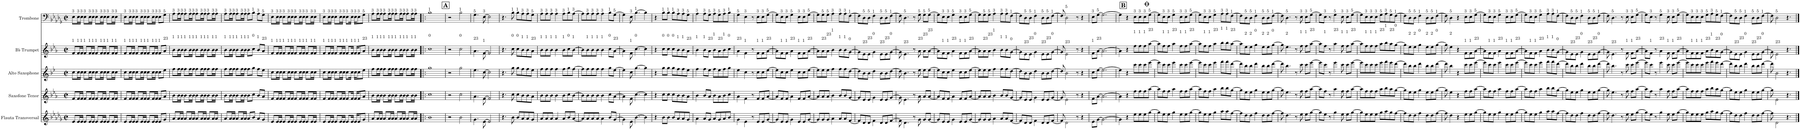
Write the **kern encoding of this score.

**kern	**kern	**kern	**kern	**kern	**kern
*part6	*part5	*part4	*part3	*part2	*part1
*staff6	*staff5	*staff4	*staff3	*staff2	*staff1
*I"Flauta Transversal	*I"Saxofone Tenor	*I"Tuba	*I"Alto Saxophone	*I"Bb Trumpet	*I"Trombone
*I'Fl.	*I'Sax. Tn.	*I'Tba.	*I'A. Sax.	*I'Bb Tpt.	*I'Tbn.
*	*	*stria5	*	*	*
*clefG2	*clefG2	*clefG2	*clefG2	*clefG2	*clefF4
*	*Trd8c14	*Trd15c25	*Trd5c9	*Trd1c2	*
*k[b-e-a-d-g-]	*k[b-e-a-]	*k[b-e-a-]	*k[b-e-]	*k[b-e-a-]	*k[b-e-a-d-g-]
*M2/2	*M2/2	*M2/2	*M2/2	*M2/2	*M2/2
*met(c|)	*met(c|)	*met(c|)	*met(c|)	*met(c|)	*met(c|)
=1	=1	=1	=1	=1	=1
!	!	!	!	!	!LO:TX:a:t=3
!	!	!	!	!LO:TX:a:t=1	!
8e-/L	8f/L	1r	8cc\L	8f/L	8E-\L
!	!	!	!	!	!LO:TX:a:t=3
!	!	!	!	!LO:TX:a:t=1	!
16e-/L	16f/L	.	16cc\L	16f/L	16E-\L
!	!	!	!	!	!LO:TX:a:t=3
!	!	!	!	!LO:TX:a:t=1	!
16e-/JJ	16f/JJ	.	16cc\JJ	16f/JJ	16E-\JJ
!	!	!	!	!	!LO:TX:a:t=3
!	!	!	!	!LO:TX:a:t=1	!
8e-/L	8f/L	.	8cc\L	8f/L	8E-\L
!	!	!	!	!	!LO:TX:a:t=3
!	!	!	!	!LO:TX:a:t=1	!
16e-/L	16f/L	.	16cc\L	16f/L	16E-\L
!	!	!	!	!	!LO:TX:a:t=3
!	!	!	!	!LO:TX:a:t=1	!
16e-/JJ	16f/JJ	.	16cc\JJ	16f/JJ	16E-\JJ
!	!	!	!	!	!LO:TX:a:t=3
!	!	!	!	!LO:TX:a:t=1	!
8e-/L	8f/L	.	8cc\L	8f/L	8E-\L
!	!	!	!	!	!LO:TX:a:t=3
!	!	!	!	!LO:TX:a:t=1	!
16e-/L	16f/L	.	16cc\L	16f/L	16E-\L
!	!	!	!	!	!LO:TX:a:t=3
!	!	!	!	!LO:TX:a:t=1	!
16e-/JJ	16f/JJ	.	16cc\JJ	16f/JJ	16E-\JJ
!	!	!	!	!	!LO:TX:a:t=3
!	!	!	!	!LO:TX:a:t=1	!
8e-/L	8f/L	.	8cc\L	8f/L	8E-\L
!	!	!	!	!	!LO:TX:a:t=3
!	!	!	!	!LO:TX:a:t=1	!
16e-/L	16f/L	.	16cc\L	16f/L	16E-\L
!	!	!	!	!	!LO:TX:a:t=3
!	!	!	!	!LO:TX:a:t=1	!
16e-/JJ	16f/JJ	.	16cc\JJ	16f/JJ	16E-\JJ
=2	=2	=2	=2	=2	=2
!	!	!	!	!	!LO:TX:a:t=3
!	!	!	!	!LO:TX:a:t=1	!
8e-/L	8f/L	1r	8cc\L	8f/L	8E-\L
!	!	!	!	!	!LO:TX:a:t=3
!	!	!	!	!LO:TX:a:t=1	!
16e-/L	16f/L	.	16cc\L	16f/L	16E-\L
!	!	!	!	!	!LO:TX:a:t=3
!	!	!	!	!LO:TX:a:t=1	!
16e-/JJ	16f/JJ	.	16cc\JJ	16f/JJ	16E-\JJ
!	!	!	!	!	!LO:TX:a:t=3
!	!	!	!	!LO:TX:a:t=1	!
8e-/L	8f/L	.	8cc\L	8f/L	8E-\L
!	!	!	!	!	!LO:TX:a:t=3
!	!	!	!	!LO:TX:a:t=1	!
16e-/L	16f/L	.	16cc\L	16f/L	16E-\L
!	!	!	!	!	!LO:TX:a:t=3
!	!	!	!	!LO:TX:a:t=1	!
16e-/JJ	16f/JJ	.	16cc\JJ	16f/JJ	16E-\JJ
!	!	!	!	!	!LO:TX:a:t=3
!	!	!	!	!LO:TX:a:t=1	!
8e-/L	8f/L	.	8cc\L	8f/L	8E-\L
!	!	!	!	!	!LO:TX:a:t=3
!	!	!	!	!LO:TX:a:t=1	!
16e-/L	16f/L	.	16cc\L	16f/L	16E-\L
!	!	!	!	!	!LO:TX:a:t=3
!	!	!	!	!LO:TX:a:t=1	!
16e-/JJ	16f/JJ	.	16cc\JJ	16f/JJ	16E-\JJ
!	!	!	!	!	!LO:TX:a:t=3
!	!	!	!	!LO:TX:a:t=1	!
8e-/L	8f/L	.	8cc\L	8f/L	8E-\L
!	!	!	!	!	!LO:TX:a:t=5
!	!	!	!	!LO:TX:a:t=23	!
8g-/J	8a-/J	.	8ee-\J	8a-/J	8G-\J
=3	=3	=3	=3	=3	=3
!	!	!	!	!	!LO:TX:a:t=3
!	!	!	!	!LO:TX:a:t=1	!
8a-/L	8b-\L	1r	8ff\L	8b-\L	8A-\L
!	!	!	!	!	!LO:TX:a:t=3
!	!	!	!	!LO:TX:a:t=1	!
16a-/L	16b-\L	.	16ff\L	16b-\L	16A-\L
!	!	!	!	!	!LO:TX:a:t=3
!	!	!	!	!LO:TX:a:t=1	!
16a-/JJ	16b-\JJ	.	16ff\JJ	16b-\JJ	16A-\JJ
!	!	!	!	!	!LO:TX:a:t=3
!	!	!	!	!LO:TX:a:t=1	!
8a-/L	8b-\L	.	8ff\L	8b-\L	8A-\L
!	!	!	!	!	!LO:TX:a:t=3
!	!	!	!	!LO:TX:a:t=1	!
16a-/L	16b-\L	.	16ff\L	16b-\L	16A-\L
!	!	!	!	!	!LO:TX:a:t=3
!	!	!	!	!LO:TX:a:t=1	!
16a-/JJ	16b-\JJ	.	16ff\JJ	16b-\JJ	16A-\JJ
!	!	!	!	!	!LO:TX:a:t=3
!	!	!	!	!LO:TX:a:t=1	!
8a-/L	8b-\L	.	8ff\L	8b-\L	8A-\L
!	!	!	!	!	!LO:TX:a:t=3
!	!	!	!	!LO:TX:a:t=1	!
16a-/L	16b-\L	.	16ff\L	16b-\L	16A-\L
!	!	!	!	!	!LO:TX:a:t=3
!	!	!	!	!LO:TX:a:t=1	!
16a-/JJ	16b-\JJ	.	16ff\JJ	16b-\JJ	16A-\JJ
!	!	!	!	!	!LO:TX:a:t=3
!	!	!	!	!LO:TX:a:t=1	!
8a-/L	8b-\L	.	8ff\L	8b-\L	8A-\L
!	!	!	!	!	!LO:TX:a:t=3
!	!	!	!	!LO:TX:a:t=1	!
16a-/L	16b-\L	.	16ff\L	16b-\L	16A-\L
!	!	!	!	!	!LO:TX:a:t=3
!	!	!	!	!LO:TX:a:t=1	!
16a-/JJ	16b-\JJ	.	16ff\JJ	16b-\JJ	16A-\JJ
=4	=4	=4	=4	=4	=4
!	!	!	!	!	!LO:TX:a:t=3
!	!	!	!	!LO:TX:a:t=1	!
8a-/L	8b-\L	1r	8ff\L	8b-\L	8A-\L
!	!	!	!	!	!LO:TX:a:t=3
!	!	!	!	!LO:TX:a:t=1	!
16a-/L	16b-\L	.	16ff\L	16b-\L	16A-\L
!	!	!	!	!	!LO:TX:a:t=3
!	!	!	!	!LO:TX:a:t=1	!
16a-/JJ	16b-\JJ	.	16ff\JJ	16b-\JJ	16A-\JJ
!	!	!	!	!	!LO:TX:a:t=3
!	!	!	!	!LO:TX:a:t=1	!
8a-/L	8b-\L	.	8ff\L	8b-\L	8A-\L
!	!	!	!	!	!LO:TX:a:t=3
!	!	!	!	!LO:TX:a:t=1	!
16a-/L	16b-\L	.	16ff\L	16b-\L	16A-\L
!	!	!	!	!	!LO:TX:a:t=3
!	!	!	!	!LO:TX:a:t=1	!
16a-/JJ	16b-\JJ	.	16ff\JJ	16b-\JJ	16A-\JJ
!	!	!	!	!	!LO:TX:a:t=3
!	!	!	!	!LO:TX:a:t=1	!
8a-/L	8b-\L	.	8ff\L	8b-\L	8A-\L
!	!	!	!	!	!LO:TX:a:t=1
!	!	!	!	!LO:TX:a:t=0	!
8b-/J	8cc\J	.	8gg\J	8cc\J	8B-\J
!	!	!	!	!	!LO:TX:a:t=3
!	!	!	!	!LO:TX:a:t=1	!
8a-/L	8b-/L	.	8ff\L	8b-/L	8A-\L
!	!	!	!	!	!LO:TX:a:t=5
!	!	!	!	!LO:TX:a:t=23	!
8g-/J	8a-/J	.	8ee-\J	8a-/J	8G-\J
=5	=5	=5	=5	=5	=5
!	!	!	!	!	!LO:TX:a:t=3
!	!	!	!	!LO:TX:a:t=1	!
8e-/L	8f/L	1r	8cc\L	8f/L	8E-\L
!	!	!	!	!	!LO:TX:a:t=3
!	!	!	!	!LO:TX:a:t=1	!
16e-/L	16f/L	.	16cc\L	16f/L	16E-\L
!	!	!	!	!	!LO:TX:a:t=3
!	!	!	!	!LO:TX:a:t=1	!
16e-/JJ	16f/JJ	.	16cc\JJ	16f/JJ	16E-\JJ
!	!	!	!	!	!LO:TX:a:t=3
!	!	!	!	!LO:TX:a:t=1	!
8e-/L	8f/L	.	8cc\L	8f/L	8E-\L
!	!	!	!	!	!LO:TX:a:t=3
!	!	!	!	!LO:TX:a:t=1	!
16e-/L	16f/L	.	16cc\L	16f/L	16E-\L
!	!	!	!	!	!LO:TX:a:t=3
!	!	!	!	!LO:TX:a:t=1	!
16e-/JJ	16f/JJ	.	16cc\JJ	16f/JJ	16E-\JJ
!	!	!	!	!	!LO:TX:a:t=3
!	!	!	!	!LO:TX:a:t=1	!
8e-/L	8f/L	.	8cc\L	8f/L	8E-\L
!	!	!	!	!	!LO:TX:a:t=3
!	!	!	!	!LO:TX:a:t=1	!
16e-/L	16f/L	.	16cc\L	16f/L	16E-\L
!	!	!	!	!	!LO:TX:a:t=3
!	!	!	!	!LO:TX:a:t=1	!
16e-/JJ	16f/JJ	.	16cc\JJ	16f/JJ	16E-\JJ
!	!	!	!	!	!LO:TX:a:t=3
!	!	!	!	!LO:TX:a:t=1	!
8e-/L	8f/L	.	8cc\L	8f/L	8E-\L
!	!	!	!	!	!LO:TX:a:t=3
!	!	!	!	!LO:TX:a:t=1	!
16e-/L	16f/L	.	16cc\L	16f/L	16E-\L
!	!	!	!	!	!LO:TX:a:t=3
!	!	!	!	!LO:TX:a:t=1	!
16e-/JJ	16f/JJ	.	16cc\JJ	16f/JJ	16E-\JJ
=6	=6	=6	=6	=6	=6
!	!	!	!	!	!LO:TX:a:t=3
!	!	!	!	!LO:TX:a:t=1	!
8e-/L	8f/L	1r	8cc\L	8f/L	8E-\L
!	!	!	!	!	!LO:TX:a:t=3
!	!	!	!	!LO:TX:a:t=1	!
16e-/L	16f/L	.	16cc\L	16f/L	16E-\L
!	!	!	!	!	!LO:TX:a:t=3
!	!	!	!	!LO:TX:a:t=1	!
16e-/JJ	16f/JJ	.	16cc\JJ	16f/JJ	16E-\JJ
!	!	!	!	!	!LO:TX:a:t=3
!	!	!	!	!LO:TX:a:t=1	!
8e-/L	8f/L	.	8cc\L	8f/L	8E-\L
!	!	!	!	!	!LO:TX:a:t=3
!	!	!	!	!LO:TX:a:t=1	!
16e-/L	16f/L	.	16cc\L	16f/L	16E-\L
!	!	!	!	!	!LO:TX:a:t=3
!	!	!	!	!LO:TX:a:t=1	!
16e-/JJ	16f/JJ	.	16cc\JJ	16f/JJ	16E-\JJ
!	!	!	!	!	!LO:TX:a:t=3
!	!	!	!	!LO:TX:a:t=1	!
8e-/L	8f/L	.	8cc\L	8f/L	8E-\L
!	!	!	!	!	!LO:TX:a:t=3
!	!	!	!	!LO:TX:a:t=1	!
16e-/Jk	16f/Jk	.	16cc\Jk	16f/Jk	16E-\Jk
!	!	!	!	!	!LO:TX:a:t=3
!	!	!	!	!LO:TX:a:t=1	!
16e-/KL	16f/KL	.	16cc\KL	16f/KL	16E-\KL
!	!	!	!	!	!LO:TX:a:t=3
!	!	!	!	!LO:TX:a:t=1	!
8e-/	8f/	.	8cc\	8f/	8E-\
!	!	!	!	!	!LO:TX:a:t=5
!	!	!	!	!LO:TX:a:t=23	!
8g-/J	8a-/J	.	8ee-\J	8a-/J	8G-\J
=7	=7	=7	=7	=7	=7
!	!	!	!	!	!LO:TX:a:t=3
!	!	!	!	!LO:TX:a:t=1	!
8a-/L	8b-\L	1r	8ff\L	8b-\L	8A-\L
!	!	!	!	!	!LO:TX:a:t=3
!	!	!	!	!LO:TX:a:t=1	!
16a-/L	16b-\L	.	16ff\L	16b-\L	16A-\L
!	!	!	!	!	!LO:TX:a:t=3
!	!	!	!	!LO:TX:a:t=1	!
16a-/JJ	16b-\JJ	.	16ff\JJ	16b-\JJ	16A-\JJ
!	!	!	!	!	!LO:TX:a:t=3
!	!	!	!	!LO:TX:a:t=1	!
8a-/L	8b-\L	.	8ff\L	8b-\L	8A-\L
!	!	!	!	!	!LO:TX:a:t=3
!	!	!	!	!LO:TX:a:t=1	!
16a-/L	16b-\L	.	16ff\L	16b-\L	16A-\L
!	!	!	!	!	!LO:TX:a:t=3
!	!	!	!	!LO:TX:a:t=1	!
16a-/JJ	16b-\JJ	.	16ff\JJ	16b-\JJ	16A-\JJ
!	!	!	!	!	!LO:TX:a:t=3
!	!	!	!	!LO:TX:a:t=1	!
8a-/L	8b-\L	.	8ff\L	8b-\L	8A-\L
!	!	!	!	!	!LO:TX:a:t=3
!	!	!	!	!LO:TX:a:t=1	!
16a-/L	16b-\L	.	16ff\L	16b-\L	16A-\L
!	!	!	!	!	!LO:TX:a:t=3
!	!	!	!	!LO:TX:a:t=1	!
16a-/JJ	16b-\JJ	.	16ff\JJ	16b-\JJ	16A-\JJ
!	!	!	!	!	!LO:TX:a:t=3
!	!	!	!	!LO:TX:a:t=1	!
8a-/L	8b-\L	.	8ff\L	8b-\L	8A-\L
!	!	!	!	!	!LO:TX:a:t=3
!	!	!	!	!LO:TX:a:t=1	!
16a-/L	16b-\L	.	16ff\L	16b-\L	16A-\L
!	!	!	!	!	!LO:TX:a:t=3
!	!	!	!	!LO:TX:a:t=1	!
16a-/JJ	16b-\JJ	.	16ff\JJ	16b-\JJ	16A-\JJ
=8!|:	=8!|:	=8!|:	=8!|:	=8!|:	=8!|:
!	!	!	!	!	!LO:TX:a:t=1
!	!	!	!	!LO:TX:a:t=0	!
1b-	1cc	1r	1gg	1cc	1B-
!!LO:REH:place=s1:a:B:cj:fs=14:t=A
=9	=9	=9	=9	=9	=9
2r	2r	2r	2r	2r	2r
!	!	!	!	!	!LO:TX:a:t=1
!	!	!	!	!LO:TX:a:t=0	!
2b-\	2cc\	2r	2gg\	2cc\	2B-\
=10	=10	=10	=10	=10	=10
!	!	!	!	!	!LO:TX:a:t=5
!	!	!	!	!LO:TX:a:t=23	!
!	!	!LO:TX:a:t=1	!	!	!
4.g-\	4.a-\	2f-X	4.ee-\	4.a-\	4.G-\
!	!	!	!	!	!LO:TX:a:t=3
!	!	!	!	!LO:TX:a:t=1	!
[8e-\	[8f\	.	[8cc\	[8f\	[8E-\
!	!	!LO:TX:a:t=0	!	!	!
2e-/]	2f/]	8cc-X\L	2cc\]	2f/]	2E-\]
!	!	!LO:TX:a:t=0	!	!	!
.	.	8cc-\	.	.	.
!	!	!LO:TX:a:t=1	!	!	!
.	.	8ff-X\	.	.	.
!	!	!LO:TX:a:t=0	!	!	!
.	.	8cc-\J	.	.	.
=11	=11	=11	=11	=11	=11
!	!	!LO:TX:a:t=1	!	!	!
4.r	4.r	2f-X	4.r	4.r	4.r
!	!	!	!	!	!LO:TX:a:t=1
!	!	!	!	!LO:TX:a:t=0	!
8b-\	8cc\	.	8gg\	8cc\	8B-\
!	!	!	!	!	!LO:TX:a:t=1
!	!	!	!	!LO:TX:a:t=0	!
!	!	!LO:TX:a:t=0	!	!	!
8b-/L	8cc\L	8cc-X\L	8gg\L	8cc\L	8B-\L
!	!	!	!	!	!LO:TX:a:t=3
!	!	!	!	!LO:TX:a:t=1	!
!	!	!LO:TX:a:t=0	!	!	!
8a-/	8b-\	8cc-\	8ff\	8b-\	8A-\
!	!	!	!	!	!LO:TX:a:t=3
!	!	!	!	!LO:TX:a:t=1	!
!	!	!LO:TX:a:t=1	!	!	!
8a-/	8b-\	8ff-X\	8ff\	8b-\	8A-\
!	!	!	!	!	!LO:TX:a:t=5
!	!	!	!	!LO:TX:a:t=23	!
!	!	!LO:TX:a:t=0	!	!	!
8g-/J	8a-\J	8cc-\J	8ee-\J	8a-\J	8G-\J
=12	=12	=12	=12	=12	=12
!	!	!	!	!	!LO:TX:a:t=3
!	!	!	!	!LO:TX:a:t=1	!
!	!	!LO:TX:a:t=23	!	!	!
8a-/L	8b-\L	2e--X	8ff\L	8b-\L	8A-\L
!	!	!	!	!	!LO:TX:a:t=3
!	!	!	!	!LO:TX:a:t=1	!
8a-/	8b-\	.	8ff\	8b-\	8A-\
!	!	!	!	!	!LO:TX:a:t=3
!	!	!	!	!LO:TX:a:t=1	!
8a-/J	8b-\J	.	8ff\J	8b-\J	8A-\J
!	!	!	!	!	!LO:TX:a:t=3
!	!	!	!	!LO:TX:a:t=1	!
4a-/	4b-\	.	4ff\	4b-\	4A-\
!	!	!LO:TX:a:t=1	!	!	!
.	.	8b--X\L	.	.	.
!	!	!	!	!	!LO:TX:a:t=3
!	!	!	!	!LO:TX:a:t=1	!
!	!	!LO:TX:a:t=1	!	!	!
8a-/L	8b-\L	8b--\	8ff\L	8b-\L	8A-\L
!	!	!	!	!	!LO:TX:a:t=1
!	!	!	!	!LO:TX:a:t=0	!
!	!	!LO:TX:a:t=2	!	!	!
8b-/	8cc\	8ee--X\	8gg\	8cc\	8B-\
!	!	!	!	!	!LO:TX:a:t=3
!	!	!	!	!LO:TX:a:t=1	!
!	!	!LO:TX:a:t=1	!	!	!
[8a-/J	[8b-\J	8b--\J	[8ff\J	[8b-\J	[8A-\J
=13	=13	=13	=13	=13	=13
!	!	!LO:TX:a:t=23	!	!	!
8a-/L]	8b-\L]	2e--X	8ff\L]	8b-\L]	8A-\L]
!	!	!	!	!	!LO:TX:a:t=3
!	!	!	!	!LO:TX:a:t=1	!
8a-/	8b-\	.	8ff\	8b-\	8A-\
!	!	!	!	!	!LO:TX:a:t=3
!	!	!	!	!LO:TX:a:t=1	!
8a-/	8b-\	.	8ff\	8b-\	8A-\
!	!	!	!	!	!LO:TX:a:t=3
!	!	!	!	!LO:TX:a:t=1	!
8a-/J	8b-\J	.	8ff\J	8b-\J	8A-\J
!	!	!	!	!	!LO:TX:a:t=3
!	!	!	!	!LO:TX:a:t=1	!
!	!	!LO:TX:a:t=1	!	!	!
4a-\	4b-\	8b--X\L	4ff\	4b-\	4A-\
!	!	!LO:TX:a:t=1	!	!	!
.	.	8b--\	.	.	.
!	!	!	!	!	!LO:TX:a:t=1
!	!	!	!	!LO:TX:a:t=0	!
!	!	!LO:TX:a:t=2	!	!	!
8b-/L	8cc\L	8ee--X\	8gg\L	8cc\L	8B-\L
!	!	!	!	!	!LO:TX:a:t=5
!	!	!	!	!LO:TX:a:t=23	!
!	!	!LO:TX:a:t=1	!	!	!
[8g-/J	[8a-\J	8b--\J	[8ee-\J	[8a-\J	[8G-\J
=14	=14	=14	=14	=14	=14
!	!	!LO:TX:a:t=1	!	!	!
4g-\]	4a-\]	2f-X	4ee-\]	4a-\]	4G-\]
!	!	!	!	!	!LO:TX:a:t=3
!	!	!	!	!LO:TX:a:t=1	!
8e-\	8f\	.	8cc\	8f\	8E-\
!	!	!	!	!	!LO:TX:a:t=1
!	!	!	!	!LO:TX:a:t=0	!
[4.b-\	[4.cc\	.	[4.gg\	[4.cc\	[4.B-\
!	!	!LO:TX:a:t=0	!	!	!
.	.	8cc-X\L	.	.	.
!	!	!LO:TX:a:t=0	!	!	!
.	.	8cc-\	.	.	.
!	!	!LO:TX:a:t=1	!	!	!
4b-\]	4cc\]	8ff-X\	4gg\]	4cc\]	4B-\]
!	!	!LO:TX:a:t=0	!	!	!
.	.	8cc-\J	.	.	.
=15	=15	=15	=15	=15	=15
!	!	!LO:TX:a:t=1	!	!	!
4r	4r	2f-X	4r	4r	4r
!	!	!	!	!	!LO:TX:a:t=1
!	!	!	!	!LO:TX:a:t=0	!
8b-\L	8cc\L	.	8gg\L	8cc\L	8B-\L
!	!	!	!	!	!LO:TX:a:t=1
!	!	!	!	!LO:TX:a:t=0	!
8b-\J	8cc\J	.	8gg\J	8cc\J	8B-\J
!	!	!	!	!	!LO:TX:a:t=1
!	!	!	!	!LO:TX:a:t=0	!
!	!	!LO:TX:a:t=0	!	!	!
8b-/L	8cc\L	8cc-X\L	8gg\L	8cc\L	8B-\L
!	!	!	!	!	!LO:TX:a:t=3
!	!	!	!	!LO:TX:a:t=1	!
!	!	!LO:TX:a:t=0	!	!	!
8a-/	8b-\	8cc-\	8ff\	8b-\	8A-\
!	!	!	!	!	!LO:TX:a:t=3
!	!	!	!	!LO:TX:a:t=1	!
!	!	!LO:TX:a:t=1	!	!	!
8a-/	8b-\	8ff-X\	8ff\	8b-\	8A-\
!	!	!	!	!	!LO:TX:a:t=5
!	!	!	!	!LO:TX:a:t=23	!
!	!	!LO:TX:a:t=0	!	!	!
8g-/J	8a-\J	8cc-\J	8ee-\J	8a-\J	8G-\J
=16	=16	=16	=16	=16	=16
!	!	!	!	!	!LO:TX:a:t=3
!	!	!	!	!LO:TX:a:t=1	!
!	!	!LO:TX:a:t=23	!	!	!
4a-\	4b-\	2e--X	4ff\	4b-\	4A-\
!	!	!	!	!	!LO:TX:a:t=3
!	!	!	!	!LO:TX:a:t=1	!
8a-/L	8b-/L	.	8ff\L	8b-\L	8A-\L
!	!	!	!	!	!LO:TX:a:t=5
!	!	!	!	!LO:TX:a:t=23	!
8g-/J	8a-/J	.	8ee-\J	8a-\J	8G-\J
!	!	!	!	!	!LO:TX:a:t=3
!	!	!	!	!LO:TX:a:t=1	!
!	!	!LO:TX:a:t=1	!	!	!
8a-/L	8b-\L	8b--X\L	8ff\L	8b-\L	8A-\L
!	!	!	!	!	!LO:TX:a:t=5
!	!	!	!	!LO:TX:a:t=23	!
!	!	!LO:TX:a:t=1	!	!	!
8g-/	8a-\	8b--\	8ee-\	8a-\	8G-\
!	!	!	!	!	!LO:TX:a:t=3
!	!	!	!	!LO:TX:a:t=1	!
!	!	!LO:TX:a:t=2	!	!	!
8a-/	8b-\	8ee--X\	8ff\	8b-\	8A-\
!	!	!	!	!	!LO:TX:a:t=1
!	!	!	!	!LO:TX:a:t=0	!
!	!	!LO:TX:a:t=1	!	!	!
8b-/J	8cc\J	8b--\J	8gg\J	8cc\J	8B-\J
=17	=17	=17	=17	=17	=17
!	!	!	!	!	!LO:TX:a:t=5
!	!	!	!	!LO:TX:a:t=23	!
!	!	!LO:TX:a:t=23	!	!	!
4g-\	4a-\	2e--X	4ee-\	4a-\	4G-\
!	!	!	!	!	!LO:TX:a:t=3
!	!	!	!	!LO:TX:a:t=1	!
4e-\	4f\	.	4cc\	4f\	4E-\
!	!	!LO:TX:a:t=1	!	!	!
8r	8r	8b--X\L	8r	8r	8r
!	!	!	!	!	!LO:TX:a:t=3
!	!	!	!	!LO:TX:a:t=1	!
!	!	!LO:TX:a:t=1	!	!	!
8e-/L	8f/L	8b--\	8cc\L	8f\L	8E-\L
!	!	!	!	!	!LO:TX:a:t=3
!	!	!	!	!LO:TX:a:t=1	!
!	!	!LO:TX:a:t=2	!	!	!
8e-/	8f/	8ee--X\	8cc\	8f\	8E-\
!	!	!	!	!	!LO:TX:a:t=5
!	!	!	!	!LO:TX:a:t=23	!
!	!	!LO:TX:a:t=1	!	!	!
[8g-/J	[8a-/J	8b--\J	[8ee-\J	[8a-\J	[8G-\J
=18	=18	=18	=18	=18	=18
!	!	!LO:TX:a:t=1	!	!	!
8g-/L]	8a-/L]	2f-X	8ee-\L]	8a-\L]	8G-\L]
!	!	!	!	!	!LO:TX:a:t=3
!	!	!	!	!LO:TX:a:t=1	!
8e-/	8f/	.	8cc\	8f\	8E-\
!	!	!	!	!	!LO:TX:a:t=3
!	!	!	!	!LO:TX:a:t=1	!
8e-/J	8f/J	.	8cc\J	8f\J	8E-\J
!	!	!	!	!	!LO:TX:a:t=5
!	!	!	!	!LO:TX:a:t=23	!
4g-\	4a-\	.	4ee-\	4a-\	4G-\
!	!	!LO:TX:a:t=0	!	!	!
.	.	8cc-X\L	.	.	.
!	!	!	!	!	!LO:TX:a:t=3
!	!	!	!	!LO:TX:a:t=1	!
!	!	!LO:TX:a:t=0	!	!	!
8e-/L	8f/L	8cc-\	8cc\L	8f\L	8E-\L
!	!	!	!	!	!LO:TX:a:t=3
!	!	!	!	!LO:TX:a:t=1	!
!	!	!LO:TX:a:t=1	!	!	!
8e-/	8f/	8ff-X\	8cc\	8f\	8E-\
!	!	!	!	!	!LO:TX:a:t=5
!	!	!	!	!LO:TX:a:t=23	!
!	!	!LO:TX:a:t=0	!	!	!
[8g-/J	[8a-/J	8cc-\J	[8ee-\J	[8a-\J	[8G-\J
=19	=19	=19	=19	=19	=19
!	!	!LO:TX:a:t=1	!	!	!
8g-/L]	8a-/L]	2f-X	8ee-\L]	8a-\L]	8G-\L]
!	!	!	!	!	!LO:TX:a:t=5
!	!	!	!	!LO:TX:a:t=23	!
8g-/	8a-/	.	8ee-\	8a-\	8G-\
!	!	!	!	!	!LO:TX:a:t=5
!	!	!	!	!LO:TX:a:t=23	!
8g-/J	8a-/J	.	8ee-\J	8a-\J	8G-\J
!	!	!	!	!	!LO:TX:a:t=3
!	!	!	!	!LO:TX:a:t=1	!
4a-\	4b-\	.	4ff\	4b-\	4A-\
!	!	!LO:TX:a:t=0	!	!	!
.	.	8cc-X\L	.	.	.
!	!	!	!	!	!LO:TX:a:t=3
!	!	!	!	!LO:TX:a:t=1	!
!	!	!LO:TX:a:t=0	!	!	!
8a-/L	8b-/L	8cc-\	8ff\L	8b-\L	8A-\L
!	!	!	!	!	!LO:TX:a:t=3
!	!	!	!	!LO:TX:a:t=1	!
!	!	!LO:TX:a:t=1	!	!	!
8a-/	8b-/	8ff-X\	8ff\	8b-\	8A-\
!	!	!	!	!	!LO:TX:a:t=1
!	!	!	!	!LO:TX:a:t=0	!
!	!	!LO:TX:a:t=0	!	!	!
[8f/J	[8g/J	8cc-\J	[8dd\J	[8g\J	[8F\J
=20	=20	=20	=20	=20	=20
!	!	!LO:TX:a:t=23	!	!	!
8f/L]	8g/L]	2e--X	8dd\L]	8g\L]	8F\L]
!	!	!	!	!	!LO:TX:a:t=5
!	!	!	!	!LO:TX:a:t=23	!
8d-/	8e-/	.	8b-\	8e-\	8D-\
!	!	!	!	!	!LO:TX:a:t=5
!	!	!	!	!LO:TX:a:t=23	!
8d-/J	8e-/J	.	8b-\J	8e-\J	8D-\J
!	!	!	!	!	!LO:TX:a:t=1
!	!	!	!	!LO:TX:a:t=0	!
4f\	4g\	.	4dd\	4g\	4F\
!	!	!LO:TX:a:t=1	!	!	!
.	.	8b--X\L	.	.	.
!	!	!	!	!	!LO:TX:a:t=5
!	!	!	!	!LO:TX:a:t=23	!
!	!	!LO:TX:a:t=1	!	!	!
8d-/L	8e-/L	8b--\	8b-\L	8e-\L	8D-\L
!	!	!	!	!	!LO:TX:a:t=5
!	!	!	!	!LO:TX:a:t=23	!
!	!	!LO:TX:a:t=2	!	!	!
8d-/	8e-/	8ee--X\	8b-\	8e-\	8D-\
!	!	!	!	!	!LO:TX:a:t=1
!	!	!	!	!LO:TX:a:t=0	!
!	!	!LO:TX:a:t=1	!	!	!
[8f/J	[8g/J	8b--\J	[8dd\J	[8g\J	[8F\J
=21	=21	=21	=21	=21	=21
!	!	!LO:TX:a:t=23	!	!	!
8f\]	8g\]	2e--X	8dd\]	8g\]	8F\]
!	!	!	!	!	!LO:TX:a:t=5
!	!	!	!	!LO:TX:a:t=23	!
4.d-\	4.e-\	.	4.b-\	4.e-\	4.D-\
!	!	!LO:TX:a:t=1	!	!	!
8r	8r	8b--X\L	8r	8r	8r
!	!	!	!	!	!LO:TX:a:t=5
!	!	!	!	!LO:TX:a:t=23	!
!	!	!LO:TX:a:t=1	!	!	!
8g-\	8a-\	8b--\	8ee-\	8a-\	8G-\
!	!	!	!	!	!LO:TX:a:t=5
!	!	!	!	!LO:TX:a:t=23	!
!	!	!LO:TX:a:t=2	!	!	!
8g-/L	8a-/L	8ee--X\	8ee-\L	8a-\L	8G-\L
!	!	!	!	!	!LO:TX:a:t=5
!	!	!	!	!LO:TX:a:t=23	!
!	!	!LO:TX:a:t=1	!	!	!
[8g-/J	[8a-/J	8b--\J	[8ee-\J	[8a-\J	[8G-\J
=22	=22	=22	=22	=22	=22
!	!	!LO:TX:a:t=1	!	!	!
8g-/L]	8a-/L]	2f-X	8ee-\L]	8a-\L]	8G-\L]
!	!	!	!	!	!LO:TX:a:t=3
!	!	!	!	!LO:TX:a:t=1	!
8e-/	8f/	.	8cc\	8f\	8E-\
!	!	!	!	!	!LO:TX:a:t=3
!	!	!	!	!LO:TX:a:t=1	!
8e-/J	8f/J	.	8cc\J	8f\J	8E-\J
!	!	!	!	!	!LO:TX:a:t=5
!	!	!	!	!LO:TX:a:t=23	!
4g-\	4a-\	.	4ee-\	4a-\	4G-\
!	!	!LO:TX:a:t=0	!	!	!
.	.	8cc-X\L	.	.	.
!	!	!	!	!	!LO:TX:a:t=3
!	!	!	!	!LO:TX:a:t=1	!
!	!	!LO:TX:a:t=0	!	!	!
8e-/L	8f/L	8cc-\	8cc\L	8f\L	8E-\L
!	!	!	!	!	!LO:TX:a:t=3
!	!	!	!	!LO:TX:a:t=1	!
!	!	!LO:TX:a:t=1	!	!	!
8e-/	8f/	8ff-X\	8cc\	8f\	8E-\
!	!	!	!	!	!LO:TX:a:t=5
!	!	!	!	!LO:TX:a:t=23	!
!	!	!LO:TX:a:t=0	!	!	!
[8g-/J	[8a-/J	8cc-\J	[8ee-\J	[8a-\J	[8G-\J
=23	=23	=23	=23	=23	=23
!	!	!LO:TX:a:t=1	!	!	!
8g-/L]	8a-/L]	2f-X	8ee-\L]	8a-\L]	8G-\L]
!	!	!	!	!	!LO:TX:a:t=5
!	!	!	!	!LO:TX:a:t=23	!
8g-/	8a-/	.	8ee-\	8a-\	8G-\
!	!	!	!	!	!LO:TX:a:t=5
!	!	!	!	!LO:TX:a:t=23	!
8g-/J	8a-/J	.	8ee-\J	8a-\J	8G-\J
!	!	!	!	!	!LO:TX:a:t=3
!	!	!	!	!LO:TX:a:t=1	!
4a-\	4b-\	.	4ff\	4b-\	4A-\
!	!	!LO:TX:a:t=0	!	!	!
.	.	8cc-X\L	.	.	.
!	!	!	!	!	!LO:TX:a:t=3
!	!	!	!	!LO:TX:a:t=1	!
!	!	!LO:TX:a:t=0	!	!	!
8a-/L	8b-/L	8cc-\	8ff\L	8b-\L	8A-\L
!	!	!	!	!	!LO:TX:a:t=3
!	!	!	!	!LO:TX:a:t=1	!
!	!	!LO:TX:a:t=1	!	!	!
8a-/	8b-/	8ff-X\	8ff\	8b-\	8A-\
!	!	!	!	!	!LO:TX:a:t=1
!	!	!	!	!LO:TX:a:t=0	!
!	!	!LO:TX:a:t=0	!	!	!
[8f/J	[8g/J	8cc-\J	[8dd\J	[8g\J	[8F\J
=24	=24	=24	=24	=24	=24
!	!	!LO:TX:a:t=23	!	!	!
8f/L]	8g/L]	2e--X	8dd\L]	8g\L]	8F\L]
!	!	!	!	!	!LO:TX:a:t=5
!	!	!	!	!LO:TX:a:t=23	!
8d-/	8e-/	.	8b-\	8e-\	8D-\
!	!	!	!	!	!LO:TX:a:t=5
!	!	!	!	!LO:TX:a:t=23	!
8d-/J	8e-/J	.	8b-\J	8e-\J	8D-\J
!	!	!	!	!	!LO:TX:a:t=1
!	!	!	!	!LO:TX:a:t=0	!
4f\	4g\	.	4dd\	4g\	4F\
!	!	!LO:TX:a:t=1	!	!	!
.	.	8b--X\L	.	.	.
!	!	!	!	!	!LO:TX:a:t=5
!	!	!	!	!LO:TX:a:t=23	!
!	!	!LO:TX:a:t=1	!	!	!
8d-/L	8e-/L	8b--\	8b-\L	8e-\L	8D-\L
!	!	!	!	!	!LO:TX:a:t=5
!	!	!	!	!LO:TX:a:t=23	!
!	!	!LO:TX:a:t=2	!	!	!
8d-/	8e-/	8ee--X\	8b-\	8e-\	8D-\
!	!	!	!	!	!LO:TX:a:t=1
!	!	!	!	!LO:TX:a:t=0	!
!	!	!LO:TX:a:t=1	!	!	!
[8f/J	[8g/J	8b--\J	[8dd\J	[8g\J	[8F\J
=25	=25	=25	=25	=25	=25
!	!	!LO:TX:a:t=23	!	!	!
8f/]	8g/]	2e--X	8dd/]	8g/]	8F/]
!	!	!	!	!	!LO:TX:a:t=5
!	!	!	!	!LO:TX:a:t=23	!
2d-\	2e-\	.	2b-\	2e-\	2D-\
.	.	2r	.	.	.
8r	8r	.	8r	8r	8r
4r	4r	.	4r	4r	4r
=26	=26	=26	=26	=26	=26
!	!	!	!	!	!LO:TX:a:t=3
!	!	!	!	!LO:TX:a:t=1	!
8e-\L	8f\L	1r	8cc\L	8f\L	8E-\L
!	!	!	!	!	!LO:TX:a:t=5
!	!	!	!	!LO:TX:a:t=23	!
[8g-\J	[8a-\J	.	[8ee-\J	[8a-\J	[8G-\J
2.g-\_	2.a-\_	.	2.ee-\_	2.a-\_	2.G-\_
!!LO:REH:place=s1:a:B:cj:fs=14:t=B
=27	=27	=27	=27	=27	=27
4g-\]	4a-\]	1r	4ee-\]	4a-\]	4G-\]
4r	4r	.	4r	4r	4r
!	!	!	!	!	!LO:TX:a:t=3
!	!	!	!	!LO:TX:a:t=1	!
8ee-\L	8ff\L	.	8ccc\L	8ff\L	8E-\L
!	!	!	!	!	!LO:TX:a:t=3
!	!	!	!	!LO:TX:a:t=1	!
8ee-\	8ff\	.	8ccc\	8ff\	8E-\
!	!	!	!	!	!LO:TX:a:t=3
!	!	!	!	!LO:TX:a:t=1	!
8ee-\	8ff\	.	8ccc\	8ff\	8E-\
!	!	!	!	!	!LO:TX:a:t=5
!	!	!	!	!LO:TX:a:t=23	!
[8gg-\J	[8aa-\J	.	[8eee-\J	[8aa-\J	[8G-\J
=28	=28	=28	=28	=28	=28
!	!	!LO:TX:a:t=1	!	!	!
8gg-\L]	8aa-\L]	2f-X	8eee-\L]	8aa-\L]	8G-\L]
!	!	!	!	!	!LO:TX:a:t=3
!	!	!	!	!LO:TX:a:t=1	!
8ee-\	8ff\	.	8ccc\	8ff\	8E-\
!	!	!	!	!	!LO:TX:a:t=3
!	!	!	!	!LO:TX:a:t=1	!
8ee-\J	8ff\J	.	8ccc\J	8ff\J	8E-\J
!	!	!	!	!	!LO:TX:a:t=5
!	!	!	!	!LO:TX:a:t=23	!
4gg-\	4aa-\	.	4eee-\	4aa-\	4G-\
!	!	!LO:TX:a:t=0	!	!	!
.	.	8cc-X\L	.	.	.
!	!	!	!	!	!LO:TX:a:t=3
!	!	!	!	!LO:TX:a:t=1	!
!	!	!LO:TX:a:t=0	!	!	!
8ee-\L	8ff\L	8cc-\	8ccc\L	8ff\L	8E-\L
!	!	!	!	!	!LO:TX:a:t=3
!	!	!	!	!LO:TX:a:t=1	!
!	!	!LO:TX:a:t=1	!	!	!
8ee-\	8ff\	8ff-X\	8ccc\	8ff\	8E-\
!	!	!	!	!	!LO:TX:a:t=5
!	!	!	!	!LO:TX:a:t=23	!
!	!	!LO:TX:a:t=0	!	!	!
[8gg-\J	[8aa-\J	8cc-\J	[8eee-\J	[8aa-\J	[8G-\J
=29	=29	=29	=29	=29	=29
!	!	!LO:TX:a:t=1	!	!	!
8gg-\L]	8aa-\L]	2f-X	8eee-\L]	8aa-\L]	8G-\L]
!	!	!	!	!	!LO:TX:a:t=3
!	!	!	!	!LO:TX:a:t=1	!
8ee-\	8ff\	.	8ccc\	8ff\	8E-\
!	!	!	!	!	!LO:TX:a:t=3
!	!	!	!	!LO:TX:a:t=1	!
8ee-\J	8ff\J	.	8ccc\J	8ff\J	8E-\J
!	!	!	!	!	!LO:TX:a:t=5
!	!	!	!	!LO:TX:a:t=23	!
4gg-\	4aa-\	.	4eee-\	4aa-\	4G-\
!	!	!LO:TX:a:t=0	!	!	!
.	.	8cc-X\L	.	.	.
!	!	!	!	!	!LO:TX:a:t=3
!	!	!	!	!LO:TX:a:t=1	!
!	!	!LO:TX:a:t=0	!	!	!
8aa-\L	8bb-\L	8cc-\	8fff\L	8bb-\L	8A-\L
!	!	!	!	!	!LO:TX:a:t=3
!	!	!	!	!LO:TX:a:t=1	!
!	!	!LO:TX:a:t=1	!	!	!
8aa-\	8bb-\	8ff-X\	8fff\	8bb-\	8A-\
!	!	!	!	!	!LO:TX:a:t=1
!	!	!	!	!LO:TX:a:t=23	!
!	!	!LO:TX:a:t=0	!	!	!
[8ff\J	[8gg\J	8cc-\J	[8ddd\J	[8aa-\J	[8F\J
=30	=30	=30	=30	=30	=30
!	!	!LO:TX:a:t=23	!	!	!
8ff\L]	8gg\L]	2e--X	8ddd\L]	8aa-\L]	8F\L]
!	!	!	!	!	!LO:TX:a:t=5
!	!	!	!	!LO:TX:a:t=2	!
8dd-\	8ee-\	.	8bb-\	8ee-\	8D-\
!	!	!	!	!	!LO:TX:a:t=5
!	!	!	!	!LO:TX:a:t=2	!
8dd-\J	8ee-\J	.	8bb-\J	8ee-\J	8D-\J
!	!	!	!	!	!LO:TX:a:t=1
!	!	!	!	!LO:TX:a:t=0	!
4ff\	4gg\	.	4ddd\	4gg\	4F\
!	!	!LO:TX:a:t=1	!	!	!
.	.	8b--X\L	.	.	.
!	!	!	!	!	!LO:TX:a:t=5
!	!	!	!	!LO:TX:a:t=2	!
!	!	!LO:TX:a:t=1	!	!	!
8dd-\L	8ee-\L	8b--\	8bb-\L	8ee-\L	8D-\L
!	!	!	!	!	!LO:TX:a:t=5
!	!	!	!	!LO:TX:a:t=2	!
!	!	!LO:TX:a:t=2	!	!	!
8dd-\	8ee-\	8ee--X\	8bb-\	8ee-\	8D-\
!	!	!	!	!	!LO:TX:a:t=1
!	!	!	!	!LO:TX:a:t=0	!
!	!	!LO:TX:a:t=1	!	!	!
[8ff\J	[8gg\J	8b--\J	[8ddd\J	[8gg\J	[8F\J
=31	=31	=31	=31	=31	=31
!	!	!LO:TX:a:t=23	!	!	!
8ff\]	8gg\]	2e--X	8ddd\]	8gg\]	8F\]
!	!	!	!	!	!LO:TX:a:t=5
!	!	!	!	!LO:TX:a:t=2	!
4.dd-\	4.ee-\	.	4.bb-\	4.ee-\	4.D-\
!	!	!LO:TX:a:t=1	!	!	!
8r	8r	8b--X\L	8r	8r	8r
!	!	!	!	!	!LO:TX:a:t=3
!	!	!	!	!LO:TX:a:t=1	!
!	!	!LO:TX:a:t=1	!	!	!
8ee-\	8ff\	8b--\	8ccc\	8ff\	8E-\
!	!	!	!	!	!LO:TX:a:t=3
!	!	!	!	!LO:TX:a:t=1	!
!	!	!LO:TX:a:t=2	!	!	!
8ee-\L	8ff\L	8ee--X\	8ccc\L	8ff\L	8E-\L
!	!	!	!	!	!LO:TX:a:t=5
!	!	!	!	!LO:TX:a:t=23	!
!	!	!LO:TX:a:t=1	!	!	!
[8gg-\J	[8aa-\J	8b--\J	[8eee-\J	[8aa-\J	[8G-\J
=32	=32	=32	=32	=32	=32
!	!	!LO:TX:a:t=1	!	!	!
8gg-\L]	8aa-\L]	2f-X	8eee-\L]	8aa-\L]	8G-\L]
!	!	!	!	!	!LO:TX:a:t=3
!	!	!	!	!LO:TX:a:t=1	!
8ee-\J	8ff\J	.	8ccc\J	8ff\J	8E-\J
8r	8r	.	8r	8r	8r
!	!	!	!	!	!LO:TX:a:t=5
!	!	!	!	!LO:TX:a:t=23	!
4gg-\	4aa-\	.	4eee-\	4aa-\	4G-\
!	!	!LO:TX:a:t=0	!	!	!
.	.	8cc-X\L	.	.	.
!	!	!	!	!	!LO:TX:a:t=3
!	!	!	!	!LO:TX:a:t=1	!
!	!	!LO:TX:a:t=0	!	!	!
8ee-\	8ff\	8cc-\	8ccc\	8ff\	8E-\
!	!	!	!	!	!LO:TX:a:t=3
!	!	!	!	!LO:TX:a:t=1	!
!	!	!LO:TX:a:t=1	!	!	!
8ee-\L	8ff\L	8ff-X\	8ccc\L	8ff\L	8E-\L
!	!	!	!	!	!LO:TX:a:t=5
!	!	!	!	!LO:TX:a:t=23	!
!	!	!LO:TX:a:t=0	!	!	!
[8gg-\J	[8aa-\J	8cc-\J	[8eee-\J	[8aa-\J	[8G-\J
=33	=33	=33	=33	=33	=33
!	!	!LO:TX:a:t=1	!	!	!
8gg-\L]	8aa-\L]	2f-X	8eee-\L]	8aa-\L]	8G-\L]
!	!	!	!	!	!LO:TX:a:t=3
!	!	!	!	!LO:TX:a:t=1	!
8ee-\	8ff\	.	8ccc\	8ff\	8E-\
!	!	!	!	!	!LO:TX:a:t=3
!	!	!	!	!LO:TX:a:t=1	!
8ee-\	8ff\	.	8ccc\	8ff\	8E-\
!	!	!	!	!	!LO:TX:a:t=3
!	!	!	!	!LO:TX:a:t=1	!
8ee-\J	8ff\J	.	8ccc\J	8ff\J	8E-\J
!	!	!	!	!	!LO:TX:a:t=5
!	!	!	!	!LO:TX:a:t=23	!
!	!	!LO:TX:a:t=0	!	!	!
8gg-\L	8aa-\L	8cc-X\L	8eee-\L	8aa-\L	8G-\L
!	!	!	!	!	!LO:TX:a:t=3
!	!	!	!	!LO:TX:a:t=1	!
!	!	!LO:TX:a:t=0	!	!	!
8aa-\	8bb-\	8cc-\	8fff\	8bb-\	8A-\
!	!	!	!	!	!LO:TX:a:t=5
!	!	!	!	!LO:TX:a:t=23	!
!	!	!LO:TX:a:t=1	!	!	!
8gg-\	8aa-\	8ff-X\	8eee-\	8aa-\	8G-\
!	!	!	!	!	!LO:TX:a:t=1
!	!	!	!	!LO:TX:a:t=0	!
!	!	!LO:TX:a:t=0	!	!	!
[8ff\J	[8gg\J	8cc-\J	[8ddd\J	[8gg\J	[8F\J
=34	=34	=34	=34	=34	=34
!	!	!LO:TX:a:t=23	!	!	!
8ff\L]	8gg\L]	2e--X	8ddd\L]	8gg\L]	8F\L]
!	!	!	!	!	!LO:TX:a:t=5
!	!	!	!	!LO:TX:a:t=2	!
8dd-\	8ee-\	.	8bb-\	8ee-\	8D-\
!	!	!	!	!	!LO:TX:a:t=5
!	!	!	!	!LO:TX:a:t=2	!
8dd-\J	8ee-\J	.	8bb-\J	8ee-\J	8D-\J
!	!	!	!	!	!LO:TX:a:t=1
!	!	!	!	!LO:TX:a:t=0	!
4ff\	4gg\	.	4ddd\	4gg\	4F\
!	!	!LO:TX:a:t=1	!	!	!
.	.	8b--X\L	.	.	.
!	!	!	!	!	!LO:TX:a:t=5
!	!	!	!	!LO:TX:a:t=2	!
!	!	!LO:TX:a:t=1	!	!	!
8dd-\L	8ee-\L	8b--\	8bb-\L	8ee-\L	8D-\L
!	!	!	!	!	!LO:TX:a:t=5
!	!	!	!	!LO:TX:a:t=2	!
!	!	!LO:TX:a:t=2	!	!	!
8dd-\	8ee-\	8ee--X\	8bb-\	8ee-\	8D-\
!	!	!	!	!	!LO:TX:a:t=1
!	!	!	!	!LO:TX:a:t=0	!
!	!	!LO:TX:a:t=1	!	!	!
[8ff\J	[8gg\J	8b--\J	[8ddd\J	[8gg\J	[8F\J
=35	=35	=35	=35	=35	=35
!	!	!LO:TX:a:t=23	!	!	!
8ff\]	8gg\]	2e--X	8ddd\]	8gg\]	8F\]
!	!	!	!	!	!LO:TX:a:t=5
!	!	!	!	!LO:TX:a:t=2	!
4dd-\	4ee-\	.	4bb-\	4ee-\	4D-\
4r	4r	.	4r	4r	4r
!	!	!LO:TX:a:t=1	!	!	!
.	.	8b--X\L	.	.	.
!	!	!	!	!	!LO:TX:a:t=3
!	!	!	!	!LO:TX:a:t=1	!
!	!	!LO:TX:a:t=1	!	!	!
8ee-\L	8ff\L	8b--\	8ccc\L	8f\L	8E-\L
!	!	!	!	!	!LO:TX:a:t=3
!	!	!	!	!LO:TX:a:t=1	!
!	!	!LO:TX:a:t=2	!	!	!
8ee-\	8ff\	8ee--X\	8ccc\	8f\	8E-\
!	!	!	!	!	!LO:TX:a:t=5
!	!	!	!	!LO:TX:a:t=23	!
!	!	!LO:TX:a:t=1	!	!	!
[8gg-\J	[8aa-\J	8b--\J	[8eee-\J	[8a-\J	[8G-\J
=36	=36	=36	=36	=36	=36
!	!	!LO:TX:a:t=1	!	!	!
8gg-\L]	8aa-\L]	2f-X	8eee-\L]	8a-\L]	8G-\L]
!	!	!	!	!	!LO:TX:a:t=3
!	!	!	!	!LO:TX:a:t=1	!
8ee-\	8ff\	.	8ccc\	8f\	8E-\
!	!	!	!	!	!LO:TX:a:t=3
!	!	!	!	!LO:TX:a:t=1	!
8ee-\J	8ff\J	.	8ccc\J	8f\J	8E-\J
!	!	!	!	!	!LO:TX:a:t=5
!	!	!	!	!LO:TX:a:t=23	!
4gg-\	4aa-\	.	4eee-\	4a-\	4G-\
!	!	!LO:TX:a:t=0	!	!	!
.	.	8cc-X\L	.	.	.
!	!	!	!	!	!LO:TX:a:t=3
!	!	!	!	!LO:TX:a:t=1	!
!	!	!LO:TX:a:t=0	!	!	!
8ee-\L	8ff\L	8cc-\	8ccc\L	8f\L	8E-\L
!	!	!	!	!	!LO:TX:a:t=3
!	!	!	!	!LO:TX:a:t=1	!
!	!	!LO:TX:a:t=1	!	!	!
8ee-\	8ff\	8ff-X\	8ccc\	8f\	8E-\
!	!	!	!	!	!LO:TX:a:t=5
!	!	!	!	!LO:TX:a:t=23	!
!	!	!LO:TX:a:t=0	!	!	!
[8gg-\J	[8aa-\J	8cc-\J	[8eee-\J	[8a-\J	[8G-\J
=37	=37	=37	=37	=37	=37
!	!	!LO:TX:a:t=1	!	!	!
8gg-\L]	8aa-\L]	2f-X	8eee-\L]	8a-\L]	8G-\L]
!	!	!	!	!	!LO:TX:a:t=3
!	!	!	!	!LO:TX:a:t=1	!
8ee-\	8ff\	.	8ccc\	8f\	8E-\
!	!	!	!	!	!LO:TX:a:t=3
!	!	!	!	!LO:TX:a:t=1	!
8ee-\J	8ff\J	.	8ccc\J	8f\J	8E-\J
!	!	!	!	!	!LO:TX:a:t=5
!	!	!	!	!LO:TX:a:t=23	!
4gg-\	4aa-\	.	4eee-\	4a-\	4G-\
!	!	!LO:TX:a:t=0	!	!	!
.	.	8cc-X\L	.	.	.
!	!	!	!	!	!LO:TX:a:t=3
!	!	!	!	!LO:TX:a:t=1	!
!	!	!LO:TX:a:t=0	!	!	!
8aa-\L	8bb-\L	8cc-\	8fff\L	8b-\L	8A-\L
!	!	!	!	!	!LO:TX:a:t=3
!	!	!	!	!LO:TX:a:t=1	!
!	!	!LO:TX:a:t=1	!	!	!
8aa-\	8bb-\	8ff-X\	8fff\	8b-\	8A-\
!	!	!	!	!	!LO:TX:a:t=1
!	!	!	!	!LO:TX:a:t=0	!
!	!	!LO:TX:a:t=0	!	!	!
[8ff\J	[8gg\J	8cc-\J	[8ddd\J	[8g\J	[8F\J
=38	=38	=38	=38	=38	=38
!	!	!LO:TX:a:t=23	!	!	!
8ff\L]	8gg\L]	2e--X	8ddd\L]	8g\L]	8F\L]
!	!	!	!	!	!LO:TX:a:t=5
!	!	!	!	!LO:TX:a:t=23	!
8dd-\	8ee-\	.	8bb-\	8e-\	8D-\
!	!	!	!	!	!LO:TX:a:t=5
!	!	!	!	!LO:TX:a:t=23	!
8dd-\J	8ee-\J	.	8bb-\J	8e-\J	8D-\J
!	!	!	!	!	!LO:TX:a:t=1
!	!	!	!	!LO:TX:a:t=0	!
4ff\	4gg\	.	4ddd\	4g\	4F\
!	!	!LO:TX:a:t=1	!	!	!
.	.	8b--X\L	.	.	.
!	!	!	!	!	!LO:TX:a:t=5
!	!	!	!	!LO:TX:a:t=23	!
!	!	!LO:TX:a:t=1	!	!	!
8dd-\L	8ee-\L	8b--\	8bb-\L	8e-\L	8D-\L
!	!	!	!	!	!LO:TX:a:t=5
!	!	!	!	!LO:TX:a:t=23	!
!	!	!LO:TX:a:t=2	!	!	!
8dd-\	8ee-\	8ee--X\	8bb-\	8e-\	8D-\
!	!	!	!	!	!LO:TX:a:t=1
!	!	!	!	!LO:TX:a:t=0	!
!	!	!LO:TX:a:t=1	!	!	!
[8ff\J	[8gg\J	8b--\J	[8ddd\J	[8g\J	[8F\J
=39	=39	=39	=39	=39	=39
!	!	!LO:TX:a:t=23	!	!	!
8ff\]	8gg\]	2e--X	8ddd\]	8g\]	8F\]
!	!	!	!	!	!LO:TX:a:t=5
!	!	!	!	!LO:TX:a:t=23	!
4.dd-\	4.ee-\	.	4.bb-\	4.e-\	4.D-\
!	!	!LO:TX:a:t=1	!	!	!
8r	8r	8b--X\L	8r	8r	8r
!	!	!	!	!	!LO:TX:a:t=3
!	!	!	!	!LO:TX:a:t=1	!
!	!	!LO:TX:a:t=1	!	!	!
8ee-\	8ff\	8b--\	8ccc\	8f\	8E-\
!	!	!	!	!	!LO:TX:a:t=3
!	!	!	!	!LO:TX:a:t=1	!
!	!	!LO:TX:a:t=2	!	!	!
8ee-\L	8ff\L	8ee--X\	8ccc\L	8f\L	8E-\L
!	!	!	!	!	!LO:TX:a:t=5
!	!	!	!	!LO:TX:a:t=23	!
!	!	!LO:TX:a:t=1	!	!	!
[8gg-\J	[8aa-\J	8b--\J	[8eee-\J	[8a-\J	[8G-\J
=40	=40	=40	=40	=40	=40
!	!	!LO:TX:a:t=1	!	!	!
8gg-\L]	8aa-\L]	2f-X	8eee-\L]	8a-\L]	8G-\L]
!	!	!	!	!	!LO:TX:a:t=3
!	!	!	!	!LO:TX:a:t=1	!
8ee-\J	8ff\J	.	8ccc\J	8f\J	8E-\J
8r	8r	.	8r	8r	8r
!	!	!	!	!	!LO:TX:a:t=5
!	!	!	!	!LO:TX:a:t=23	!
4gg-\	4aa-\	.	4eee-\	4a-\	4G-\
!	!	!LO:TX:a:t=0	!	!	!
.	.	8cc-X\L	.	.	.
!	!	!	!	!	!LO:TX:a:t=3
!	!	!	!	!LO:TX:a:t=1	!
!	!	!LO:TX:a:t=0	!	!	!
8ee-\	8ff\	8cc-\	8ccc\	8f\	8E-\
!	!	!	!	!	!LO:TX:a:t=3
!	!	!	!	!LO:TX:a:t=1	!
!	!	!LO:TX:a:t=1	!	!	!
8ee-\L	8ff\L	8ff-X\	8ccc\L	8f\L	8E-\L
!	!	!	!	!	!LO:TX:a:t=5
!	!	!	!	!LO:TX:a:t=23	!
!	!	!LO:TX:a:t=0	!	!	!
[8gg-\J	[8aa-\J	8cc-\J	[8eee-\J	[8a-\J	[8G-\J
=41	=41	=41	=41	=41	=41
!	!	!LO:TX:a:t=1	!	!	!
8gg-\L]	8aa-\L]	2f-X	8eee-\L]	8a-\L]	8G-\L]
!	!	!	!	!	!LO:TX:a:t=3
!	!	!	!	!LO:TX:a:t=1	!
8ee-\	8ff\	.	8ccc\	8f\	8E-\
!	!	!	!	!	!LO:TX:a:t=3
!	!	!	!	!LO:TX:a:t=1	!
8ee-\	8ff\	.	8ccc\	8f\	8E-\
!	!	!	!	!	!LO:TX:a:t=3
!	!	!	!	!LO:TX:a:t=1	!
8ee-\J	8ff\J	.	8ccc\J	8f\J	8E-\J
!	!	!	!	!	!LO:TX:a:t=5
!	!	!	!	!LO:TX:a:t=23	!
!	!	!LO:TX:a:t=0	!	!	!
8gg-\L	8aa-\L	8cc-X\L	8eee-\L	8a-\L	8G-\L
!	!	!	!	!	!LO:TX:a:t=3
!	!	!	!	!LO:TX:a:t=1	!
!	!	!LO:TX:a:t=0	!	!	!
8aa-\	8bb-\	8cc-\	8fff\	8b-\	8A-\
!	!	!	!	!	!LO:TX:a:t=5
!	!	!	!	!LO:TX:a:t=23	!
!	!	!LO:TX:a:t=1	!	!	!
8gg-\	8aa-\	8ff-X\	8eee-\	8a-\	8G-\
!	!	!	!	!	!LO:TX:a:t=1
!	!	!	!	!LO:TX:a:t=0	!
!	!	!LO:TX:a:t=0	!	!	!
[8ff\J	[8gg\J	8cc-\J	[8ddd\J	[8g\J	[8F\J
=42	=42	=42	=42	=42	=42
!	!	!LO:TX:a:t=23	!	!	!
8ff\L]	8gg\L]	2e--X	8ddd\L]	8g\L]	8F\L]
!	!	!	!	!	!LO:TX:a:t=5
!	!	!	!	!LO:TX:a:t=23	!
8dd-\	8ee-\	.	8bb-\	8e-\	8D-\
!	!	!	!	!	!LO:TX:a:t=5
!	!	!	!	!LO:TX:a:t=23	!
8dd-\J	8ee-\J	.	8bb-\J	8e-\J	8D-\J
!	!	!	!	!	!LO:TX:a:t=1
!	!	!	!	!LO:TX:a:t=0	!
4ff\	4gg\	.	4ddd\	4g\	4F\
!	!	!LO:TX:a:t=1	!	!	!
.	.	8b--X\L	.	.	.
!	!	!	!	!	!LO:TX:a:t=5
!	!	!	!	!LO:TX:a:t=23	!
!	!	!LO:TX:a:t=1	!	!	!
8dd-\L	8ee-\L	8b--\	8bb-\L	8e-\L	8D-\L
!	!	!	!	!	!LO:TX:a:t=5
!	!	!	!	!LO:TX:a:t=23	!
!	!	!LO:TX:a:t=2	!	!	!
8dd-\	8ee-\	8ee--X\	8bb-\	8e-\	8D-\
!	!	!	!	!	!LO:TX:a:t=1
!	!	!	!	!LO:TX:a:t=0	!
!	!	!LO:TX:a:t=1	!	!	!
[8ff\J	[8gg\J	8b--\J	[8ddd\J	[8g\J	[8F\J
=43	=43	=43	=43	=43	=43
!	!	!LO:TX:a:t=23	!	!	!
8ff\]	8gg\]	2e--X	8ddd\]	8g\]	8F\]
!	!	!	!	!	!LO:TX:a:t=5
!	!	!	!	!LO:TX:a:t=23	!
2d-\	2e-\	.	2b-\	2e-\	2D-\
.	.	2r	.	.	.
4.r	4.r	.	4.r	4.r	4.r
==	==	==	==	==	==
*-	*-	*-	*-	*-	*-
